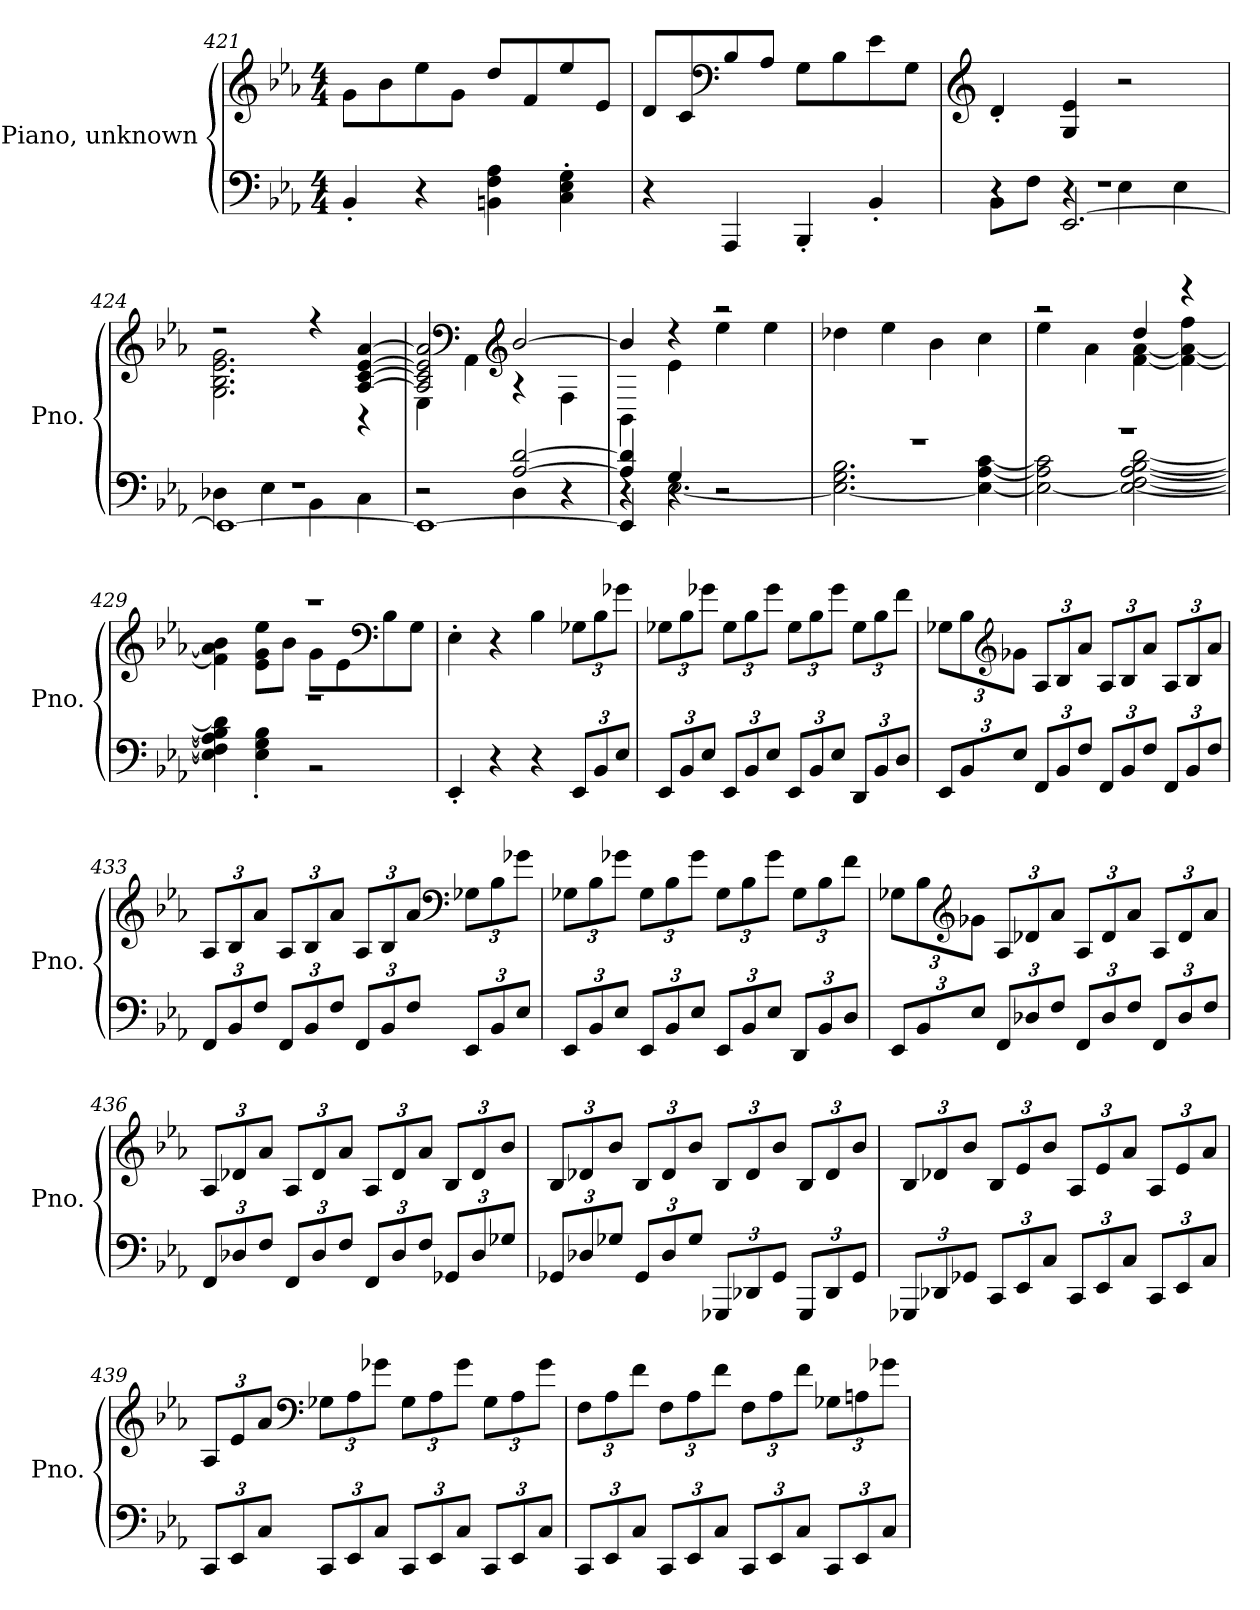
**kern	**kern
*part1	*part1
*staff2	*staff1
*I"Piano, unknown	*
*I'Pno.	*
!!LO:LB:g=z
*clefF4	*clefG2
*k[b-e-a-]	*k[b-e-a-]
*M4/4	*M4/4
=421	=421
4BB-'/	8g\L
.	8b-\
4r	8ee-\
.	8g\J
4BBn\ 4F\ 4A-\	8dd/L
.	8f/
4C\' 4E-\' 4G\'	8ee-/
.	8e-/J
=422	=422
4r	8d/L
.	8c/
*	*clefF4
4AAA-/	8B-/
.	8A-/J
4BBB-'/	8G\L
.	8B-\
4BB-'/	8e-\
.	8G\J
=423	=423
*	*clefG2
*^	*
*	*^	*
1r	8BB-\L	4r	4d'/
.	8F\J	.	.
.	4r	[2.EE-/	4G/ 4e-/
.	4E-\	.	2r
.	4E-\	.	.
=424	=424	=424	=424
*	*	*	*^
1r	4D-X\	1EE-_	2r	2.G\ 2.B-\ 2.e-\ 2.g\
.	4E-\	.	.	.
.	4BB-\	.	4r	.
.	4C\	.	[4A-/ [4c/ [4e-/ [4a-/	4r
=425	=425	=425	=425	=425
2r	2r	1EE-_	2A-/] 2c/] 2e-/] 2a-/]	4E-\
*	*	*	*clefF4	*
.	.	.	.	4AA-\
*	*	*	*clefG2	*
[2A-/ [2d/	4D\	.	[2b-/	4r
.	4r	.	.	4F\
!!LO:LB:g=z	!!
=426	=426	=426	=426	=426
4A-/] 4d/]	4r	4EE-/]	4b-/]	4BB-\
4r	[2.E-\	4G/	4r	4e-\
2r	.	2r	2r	4ee-\
.	.	.	.	4ee-\
*	*v	*v	*	*
*	*	*v	*v
=427	=427	=427
1r	2.E-\_ 2.G\ 2.B-\	4dd-X\
.	.	4ee-\
.	.	4b-\
.	4E-\_ [4A-\ [4c\	4cc\
=428	=428	=428
*	*	*^
1r	2E-\_ 2A-\] 2c\]	2r	4ee-\
.	.	.	4a-\
.	2E-\_ [2F\ [2A-\ [2B-\ [2d\	4dd/	[4f\ [4a-\
.	.	4r	4f\_ 4a-\_ 4ff\
=429	=429	=429	=429
1r	4E-\] 4F\] 4A-\] 4B-\] 4d\]	1r	4f\] 4a-\] 4b-\
.	4E-\' 4G\' 4B-\'	.	8e-\ 8g\ 8ee-\L
.	.	.	8b-\J
.	2r	.	8g\L
.	.	.	8e-\
*	*	*clefF4	*
.	.	.	8B-\
.	.	.	8G\J
*v	*v	*	*
*	*v	*v
=430	=430
4EE-'/	4E-'\
4r	4r
4r	4B-\
*Xbrackettup	*Xbrackettup
12EE-/L	12G-X\L
12BB-/	12B-\
12E-/J	12g-X\J
!!LO:LB:g=z
=431	=431
12EE-/L	12G-X\L
12BB-/	12B-\
12E-/J	12g-X\J
12EE-/L	12G-\L
12BB-/	12B-\
12E-/J	12g-\J
12EE-/L	12G-\L
12BB-/	12B-\
12E-/J	12g-\J
12DD/L	12G-\L
12BB-/	12B-\
12D/J	12f\J
=432	=432
12EE-/L	12G-X\L
12BB-/	12B-\
*	*clefG2
12E-/J	12g-X\J
12FF/L	12A-/L
12BB-/	12B-/
12F/J	12a-/J
12FF/L	12A-/L
12BB-/	12B-/
12F/J	12a-/J
12FF/L	12A-/L
12BB-/	12B-/
12F/J	12a-/J
!!LO:PB:g=z
=433	=433
12FF/L	12A-/L
12BB-/	12B-/
12F/J	12a-/J
12FF/L	12A-/L
12BB-/	12B-/
12F/J	12a-/J
12FF/L	12A-/L
12BB-/	12B-/
12F/J	12a-/J
*	*clefF4
12EE-/L	12G-X\L
12BB-/	12B-\
12E-/J	12g-X\J
=434	=434
12EE-/L	12G-X\L
12BB-/	12B-\
12E-/J	12g-X\J
12EE-/L	12G-\L
12BB-/	12B-\
12E-/J	12g-\J
12EE-/L	12G-\L
12BB-/	12B-\
12E-/J	12g-\J
12DD/L	12G-\L
12BB-/	12B-\
12D/J	12f\J
=435	=435
12EE-/L	12G-X\L
12BB-/	12B-\
*	*clefG2
12E-/J	12g-X\J
12FF/L	12A-/L
12D-X/	12d-X/
12F/J	12a-/J
12FF/L	12A-/L
12D-/	12d-/
12F/J	12a-/J
12FF/L	12A-/L
12D-/	12d-/
12F/J	12a-/J
!!LO:LB:g=z
=436	=436
12FF/L	12A-/L
12D-X/	12d-X/
12F/J	12a-/J
12FF/L	12A-/L
12D-/	12d-/
12F/J	12a-/J
12FF/L	12A-/L
12D-/	12d-/
12F/J	12a-/J
12GG-X/L	12B-/L
12D-/	12d-/
12G-X/J	12b-/J
=437	=437
12GG-X/L	12B-/L
12D-X/	12d-X/
12G-X/J	12b-/J
12GG-/L	12B-/L
12D-/	12d-/
12G-/J	12b-/J
12GGG-X/L	12B-/L
12DD-X/	12d-/
12GG-/J	12b-/J
12GGG-/L	12B-/L
12DD-/	12d-/
12GG-/J	12b-/J
=438	=438
12GGG-X/L	12B-/L
12DD-X/	12d-X/
12GG-X/J	12b-/J
12CC/L	12B-/L
12EE-/	12e-/
12C/J	12b-/J
12CC/L	12A-/L
12EE-/	12e-/
12C/J	12a-/J
12CC/L	12A-/L
12EE-/	12e-/
12C/J	12a-/J
!!LO:LB:g=z
=439	=439
12CC/L	12A-/L
12EE-/	12e-/
12C/J	12a-/J
*	*clefF4
12CC/L	12G-X\L
12EE-/	12A-\
12C/J	12g-X\J
12CC/L	12G-\L
12EE-/	12A-\
12C/J	12g-\J
12CC/L	12G-\L
12EE-/	12A-\
12C/J	12g-\J
=440	=440
12CC/L	12F\L
12EE-/	12A-\
12C/J	12f\J
12CC/L	12F\L
12EE-/	12A-\
12C/J	12f\J
12CC/L	12F\L
12EE-/	12A-\
12C/J	12f\J
12CC/L	12G-X\L
12EE-/	12An\
12C/J	12g-X\J
=	=
*-	*-
